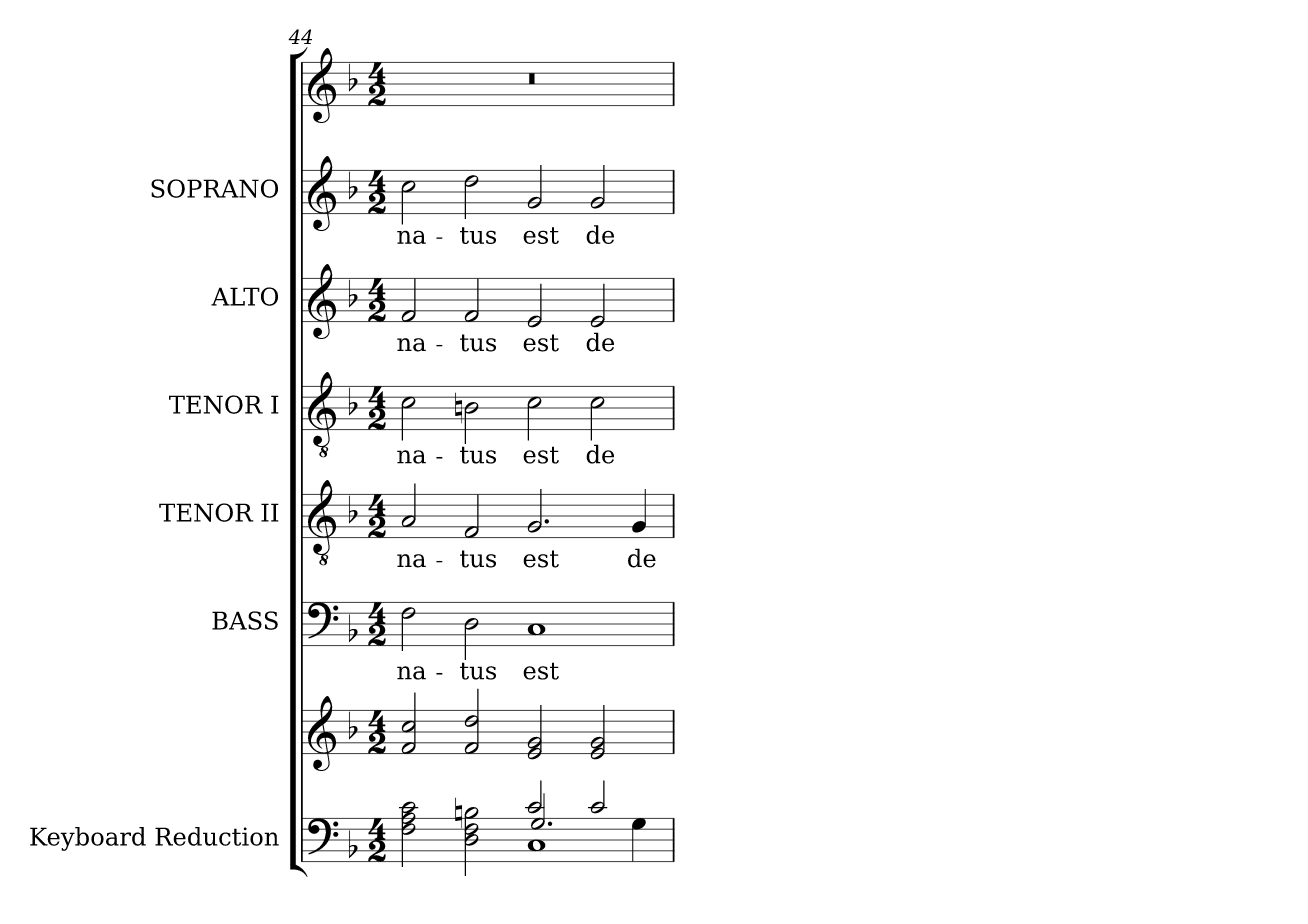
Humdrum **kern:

**kern	**kern	**kern	**text	**kern	**text	**kern	**text	**kern	**text	**kern	**text	**kern
*part7	*part7	*part6	*part6	*part5	*part5	*part4	*part4	*part3	*part3	*part2	*part2	*part1
*staff8	*staff7	*staff6	*staff6	*staff5	*staff5	*staff4	*staff4	*staff3	*staff3	*staff2	*staff2	*staff1
*I"Keyboard Reduction	*	*I"BASS	*	*I"TENOR II	*	*I"TENOR I	*	*I"ALTO	*	*I"SOPRANO	*	*
*I'Reduc.	*	*I'B.	*	*I'T. II	*	*I'T. I	*	*I'A.	*	*I'S.	*	*
*clefF4	*clefG2	*clefF4	*	*clefGv2	*	*clefGv2	*	*clefG2	*	*clefG2	*	*clefG2
*	*	*	*	*ITrd7c12	*	*ITrd7c12	*	*	*	*	*	*
*k[b-]	*k[b-]	*k[b-]	*	*k[b-]	*	*k[b-]	*	*k[b-]	*	*k[b-]	*	*k[b-]
*F:	*F:	*F:	*	*F:	*	*F:	*	*F:	*	*F:	*	*F:
*M4/2	*M4/2	*M4/2	*	*M4/2	*	*M4/2	*	*M4/2	*	*M4/2	*	*M4/2
=44	=44	=44	=44	=44	=44	=44	=44	=44	=44	=44	=44	=44
*^	*	*	*	*	*	*	*	*	*	*	*	*
*	*^	*	*	*	*	*	*	*	*	*	*	*	*
!	!	!	!	!	!LO:LY:b:color=#000000	!	!	!	!	!	!	!	!	!
!	!	!	!	!	!	!	!LO:LY:b:color=#000000	!	!	!	!	!	!	!
!	!	!	!	!	!	!	!	!	!LO:LY:b:color=#000000	!	!	!	!	!
!	!	!	!	!	!	!	!	!	!	!	!LO:LY:b:color=#000000	!	!	!
!	!	!	!	!	!	!	!	!	!	!	!	!	!LO:LY:b:color=#000000	!LO:N:vis=1
2Fi\ 2Ai 2ci	1ryy	1ryy	2fi/ 2cci	2Fi\	-na-	2AAi/	-na-	2Ci\	-na-	2fi/	-na-	2cci\	-na-	0r
!	!	!	!	!	!LO:LY:b:color=#000000	!	!	!	!	!	!	!	!	!
!	!	!	!	!	!	!	!LO:LY:b:color=#000000	!	!	!	!	!	!	!
!	!	!	!	!	!	!	!	!	!LO:LY:b:color=#000000	!	!	!	!	!
!	!	!	!	!	!	!	!	!	!	!	!LO:LY:b:color=#000000	!	!	!
!	!	!	!	!	!	!	!	!	!	!	!	!	!LO:LY:b:color=#000000	!
2Di\ 2Fi 2Bni	.	.	2fi/ 2ddi	2Di\	-tus	2FFi/	-tus	2BBni\	-tus	2fi/	-tus	2ddi\	-tus	.
!	!	!	!	!	!LO:LY:b:color=#000000	!	!	!	!	!	!	!	!	!
!	!	!	!	!	!	!	!LO:LY:b:color=#000000	!	!	!	!	!	!	!
!	!	!	!	!	!	!	!	!	!LO:LY:b:color=#000000	!	!	!	!	!
!	!	!	!	!	!	!	!	!	!	!	!LO:LY:b:color=#000000	!	!	!
!	!	!	!	!	!	!	!	!	!	!	!	!	!LO:LY:b:color=#000000	!
2ci/	2.Gi/	1Ci	2ei/ 2gi	1Ci	est	2.GGi/	est	2Ci\	est	2ei/	est	2gi/	est	.
!	!	!	!	!	!	!	!	!	!LO:LY:b:color=#000000	!	!	!	!	!
!	!	!	!	!	!	!	!	!	!	!	!LO:LY:b:color=#000000	!	!	!
!	!	!	!	!	!	!	!	!	!	!	!	!	!LO:LY:b:color=#000000	!
2ci/	.	.	2ei/ 2gi	.	.	.	.	2Ci\	de	2ei/	de	2gi/	de	.
!	!	!	!	!	!	!	!LO:LY:b:color=#000000	!	!	!	!	!	!	!
.	4Gi\	.	.	.	.	4GGi/	de	.	.	.	.	.	.	.
*v	*v	*v	*	*	*	*	*	*	*	*	*	*	*	*
=	=	=	=	=	=	=	=	=	=	=	=	=
*-	*-	*-	*-	*-	*-	*-	*-	*-	*-	*-	*-	*-
